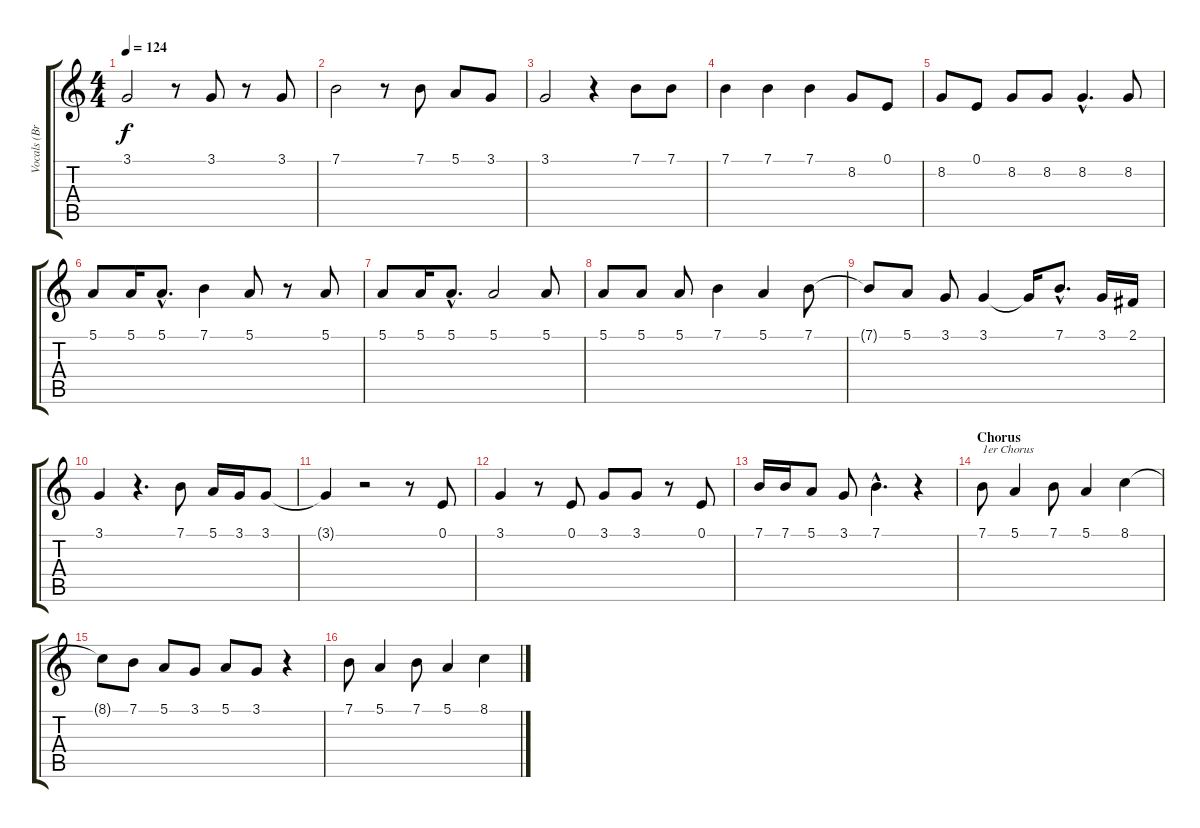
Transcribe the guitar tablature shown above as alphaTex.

\track ("Vocals (Brian)" "Vocals (Br") {instrument lead2sawtooth}
\staff {score tabs}
\tuning (E4 B3 G3 D3 A2 E2) {hide}
\ts (4 4)
\tempo 124
\clef g2
\ks c
3.1.2{dy f} r.8 3.1.8 r.8 3.1.8 |
7.1.2 r.8 7.1.8 5.1.8 3.1.8 |
3.1.2 r.4 7.1.8 7.1.8 |
7.1.4 7.1.4 7.1.4 8.2.8 0.1.8 |
8.2.8 0.1.8 8.2.8 8.2.8 8.2{hac}.4{d} 8.2.8 |
5.1.8 5.1.16 5.1{hac}.8{d} 7.1.4 5.1.8 r.8 5.1.8 |
5.1.8 5.1.16 5.1{hac}.8{d} 5.1.2 5.1.8 |
5.1.8 5.1.8 5.1.8 7.1.4 5.1.4 7.1.8 |
7.1{t}.8 5.1.8 3.1.8 3.1.4 3.1{t}.16 7.1{hac}.8{d} 3.1.16 2.1.16 |
3.1.4 r.4{d} 7.1.8 5.1.16 3.1.16 3.1.8 |
3.1{t}.4 r.2 r.8 0.1.8 |
3.1.4 r.8 0.1.8 3.1.8 3.1.8 r.8 0.1.8 |
7.1.16 7.1.16 5.1.8 3.1.8 7.1{hac}.4{d} r.4 |
\section ("" "Chorus")
7.1.8{txt "1er Chorus"} 5.1.4 7.1.8 5.1.4 8.1.4 |
8.1{t}.8 7.1.8 5.1.8 3.1.8 5.1.8 3.1.8 r.4 |
7.1.8 5.1.4 7.1.8 5.1.4 8.1.4
